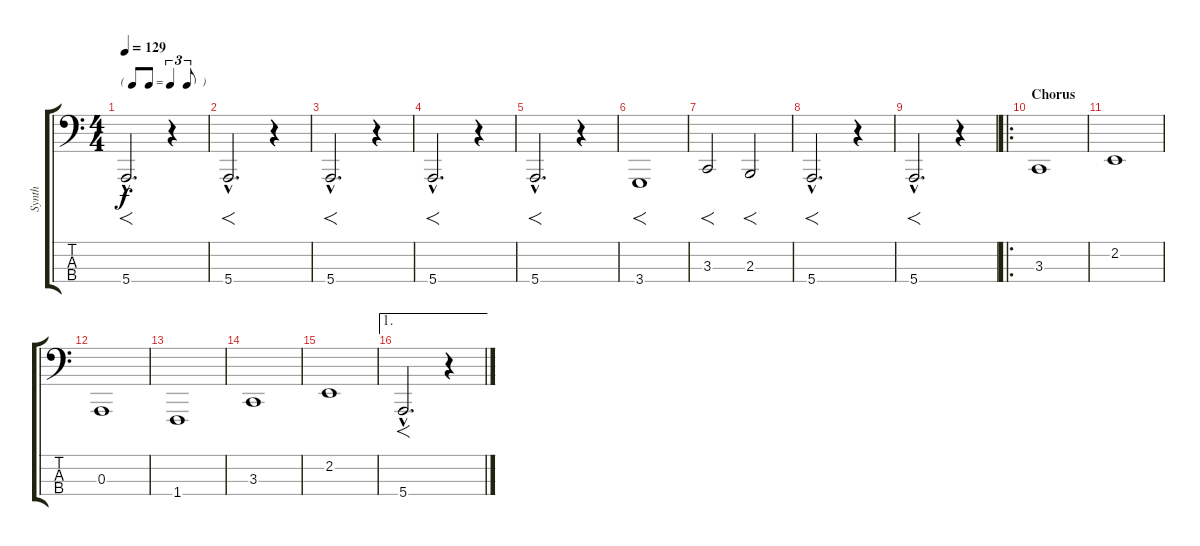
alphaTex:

\track ("Synth" "Synth") {instrument lead8bassandlead}
\staff {score tabs}
\tuning (G2 D2 A1 E1) {hide}
\ts (4 4)
\tf triplet8th
\tempo 129
\clef f4
\ks c
5.4{hac}.2{f d dy f} r.4 |
5.4{hac}.2{f d} r.4 |
5.4{hac}.2{f d} r.4 |
5.4{hac}.2{f d} r.4 |
5.4{hac}.2{f d} r.4 |
3.4.1{f} |
3.3.2{f} 2.3.2{f} |
5.4{hac}.2{f d} r.4 |
5.4{hac}.2{f d} r.4 |
\ro
\section ("" "Chorus")
3.3.1 |
2.2.1 |
0.3.1 |
1.4.1 |
3.3.1 |
2.2.1 |
\ae 1
5.4{hac}.2{f d} r.4
